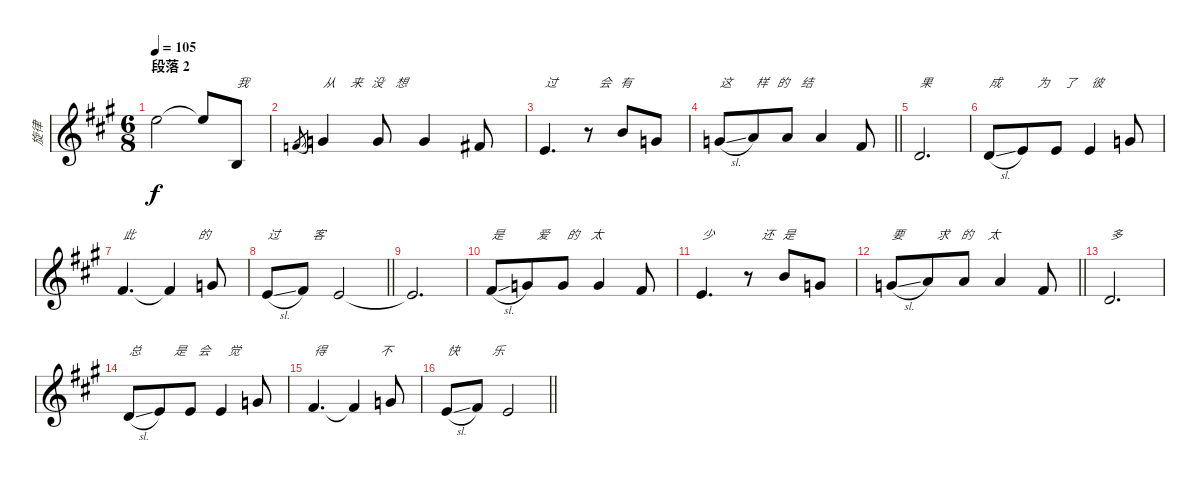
\track ("旋律" "旋律") {instrument acousticguitarsteel}
\staff {score}
\tuning (E4 B3 G3 D3 A2 E2) {hide}
\ts (6 8)
\section ("" "段落 2")
\tempo 105
\clef g2
\ks a
9.3{t}.2{dy f} 9.3{t}.8 2.5.8{txt "我"} |
3.4{sl}.8{gr} 5.4.4{txt "从     来   没    想"} 5.4.8 5.4.4 4.4.8 |
2.4.4{d txt "过              会   有"} r.8 4.3.8 5.4.8 |
\barLineRight lightlight
5.4{sl}.8{txt "这        样   的    结"} 7.4.8 2.3.8 2.3.4 4.4.8 |
5.5.2{d txt "果"} |
5.5{sl}.8{txt "成            为     了     彼"} 7.5.8 2.4.8 2.4.4 5.4.8 |
4.4.4{d txt "此                     的"} 4.4{t}.4 5.4.8 |
\barLineRight lightlight
2.4{sl}.8{txt "过           客"} 4.4.8 2.4.2 |
2.4{t}.2{d} |
4.4{sl}.8{txt "是           爱      的    太"} 5.4.8 5.4.8 5.4.4 4.4.8 |
2.4.4{d txt "少                还   是"} r.8 4.3.8 5.4.8 |
\barLineRight lightlight
5.4{sl}.8{txt "要           求    的     太"} 7.4.8 2.3.8 2.3.4 4.4.8 |
5.5.2{d txt "多"} |
5.5{sl}.8{txt "总           是    会      觉"} 7.5.8 2.4.8 2.4.4 5.4.8 |
4.4.4{d txt "得                  不  "} 4.4{t}.4 5.4.8 |
\barLineRight lightlight
2.4{sl}.8{txt "快           乐"} 4.4.8 2.4.2
